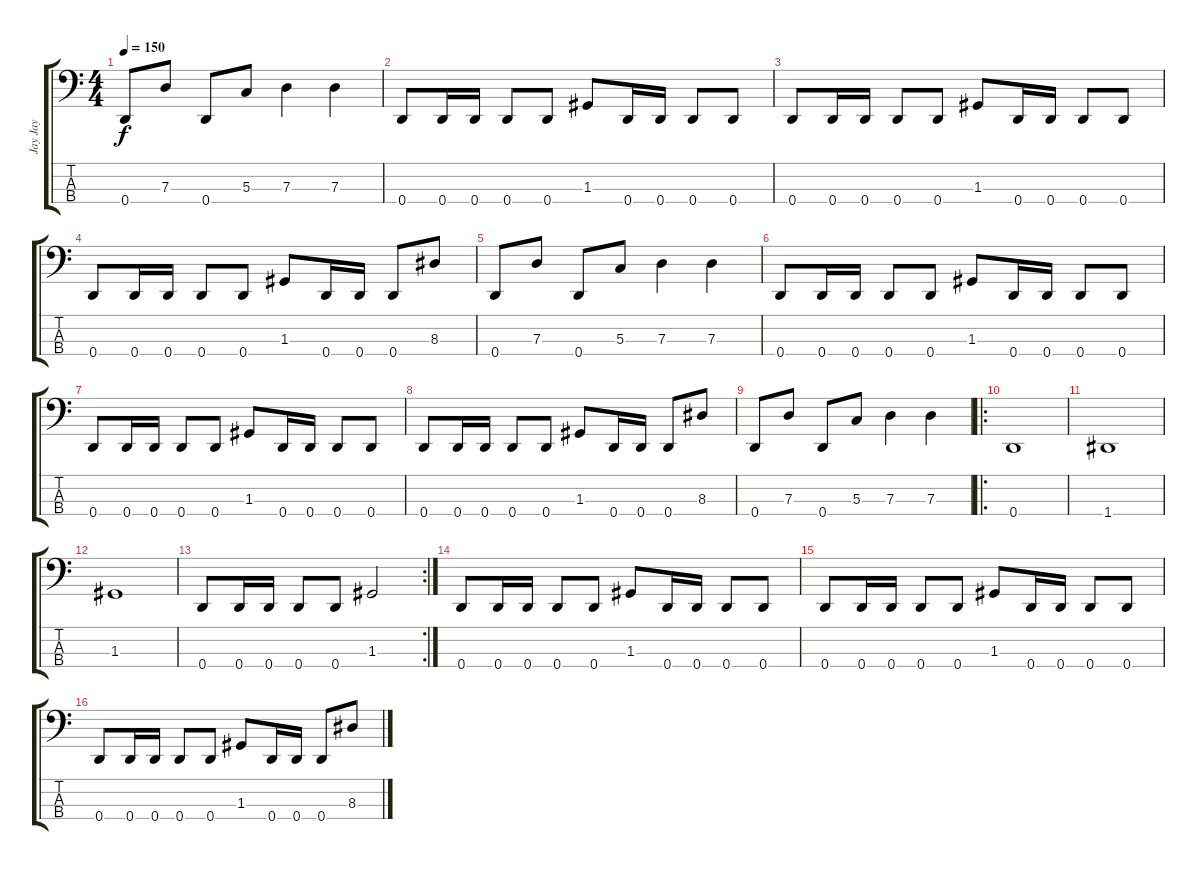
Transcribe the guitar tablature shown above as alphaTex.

\track ("Jay Jay" "Jay Jay") {instrument electricbasspick}
\staff {score tabs}
\tuning (F2 C2 G1 D1) {hide}
\ts (4 4)
\tempo 150
\clef f4
\ks c
0.4.8{dy f} 7.3.8 0.4.8 5.3.8 7.3.4 7.3.4 |
0.4.8 0.4.16 0.4.16 0.4.8 0.4.8 1.3.8 0.4.16 0.4.16 0.4.8 0.4.8 |
0.4.8 0.4.16 0.4.16 0.4.8 0.4.8 1.3.8 0.4.16 0.4.16 0.4.8 0.4.8 |
0.4.8 0.4.16 0.4.16 0.4.8 0.4.8 1.3.8 0.4.16 0.4.16 0.4.8 8.3.8 |
0.4.8 7.3.8 0.4.8 5.3.8 7.3.4 7.3.4 |
0.4.8 0.4.16 0.4.16 0.4.8 0.4.8 1.3.8 0.4.16 0.4.16 0.4.8 0.4.8 |
0.4.8 0.4.16 0.4.16 0.4.8 0.4.8 1.3.8 0.4.16 0.4.16 0.4.8 0.4.8 |
0.4.8 0.4.16 0.4.16 0.4.8 0.4.8 1.3.8 0.4.16 0.4.16 0.4.8 8.3.8 |
0.4.8 7.3.8 0.4.8 5.3.8 7.3.4 7.3.4 |
\ro
0.4.1 |
1.4.1 |
1.3.1 |
\rc 2
0.4.8 0.4.16 0.4.16 0.4.8 0.4.8 1.3.2 |
0.4.8 0.4.16 0.4.16 0.4.8 0.4.8 1.3.8 0.4.16 0.4.16 0.4.8 0.4.8 |
0.4.8 0.4.16 0.4.16 0.4.8 0.4.8 1.3.8 0.4.16 0.4.16 0.4.8 0.4.8 |
0.4.8 0.4.16 0.4.16 0.4.8 0.4.8 1.3.8 0.4.16 0.4.16 0.4.8 8.3.8
